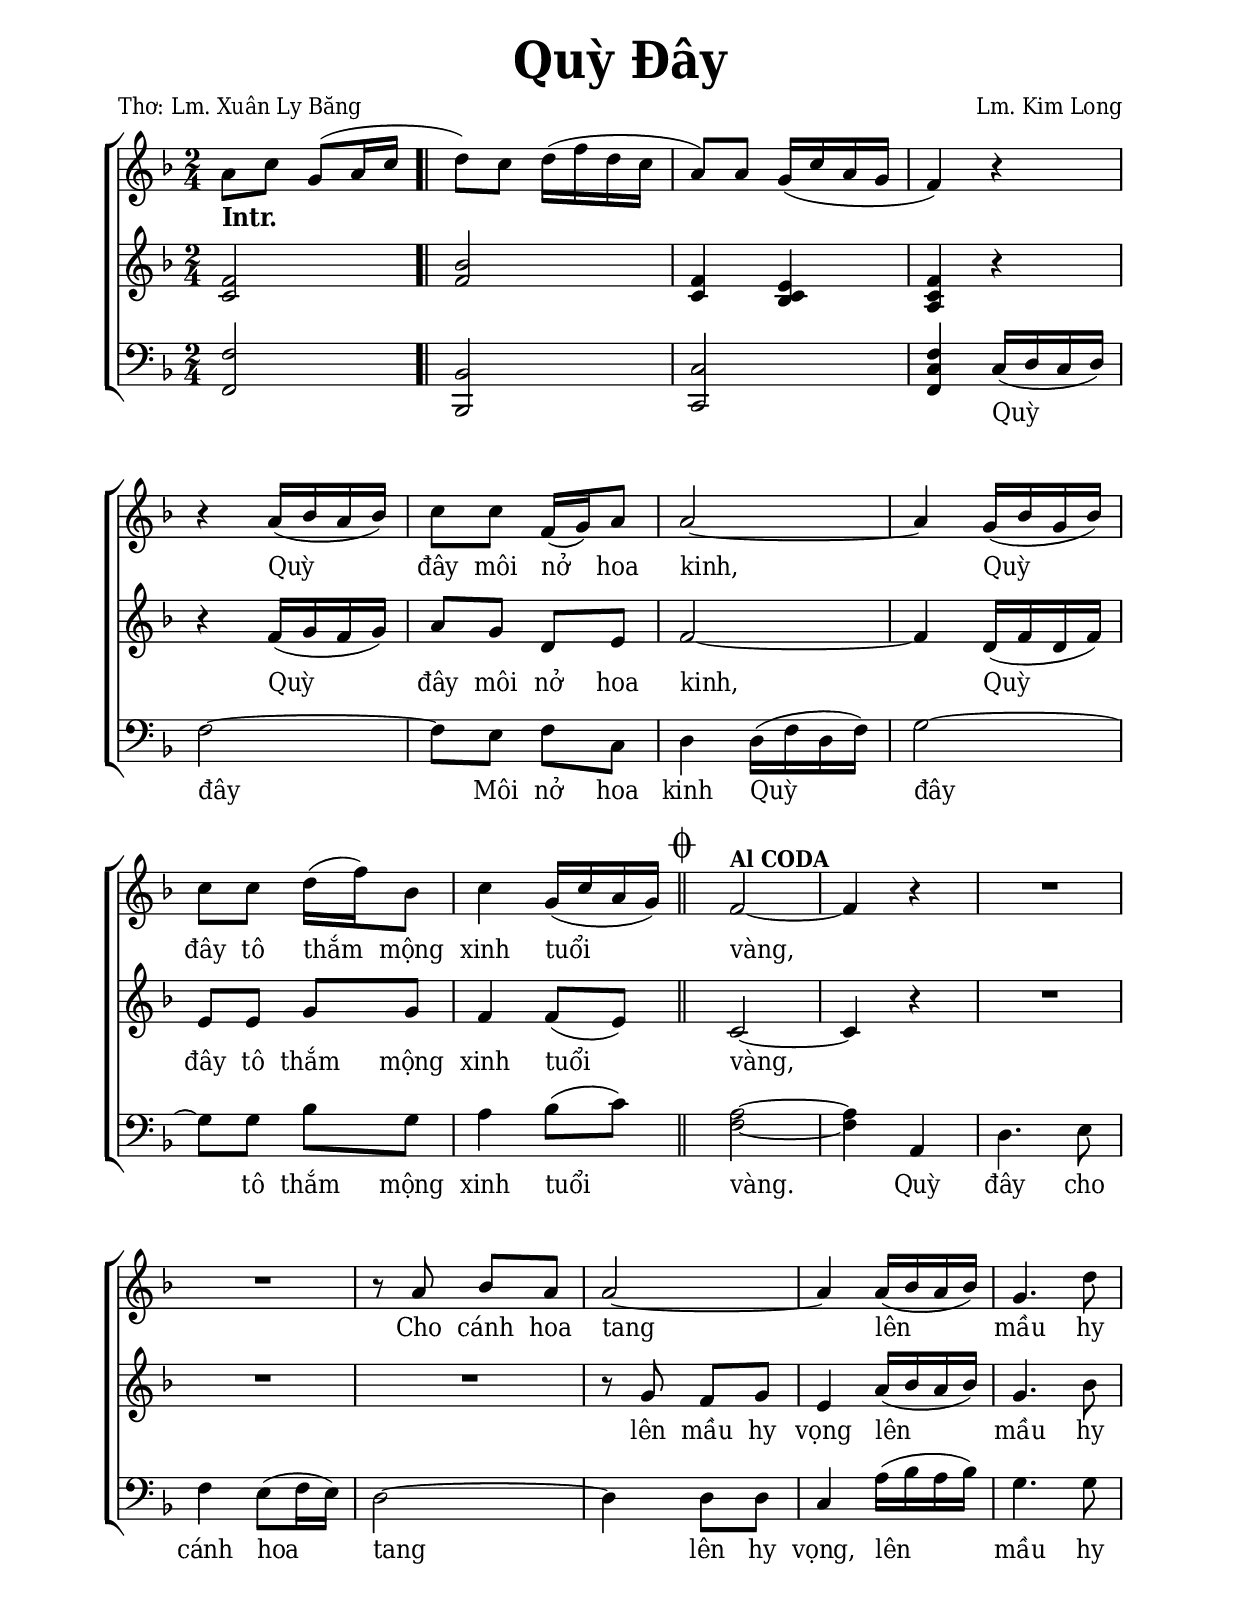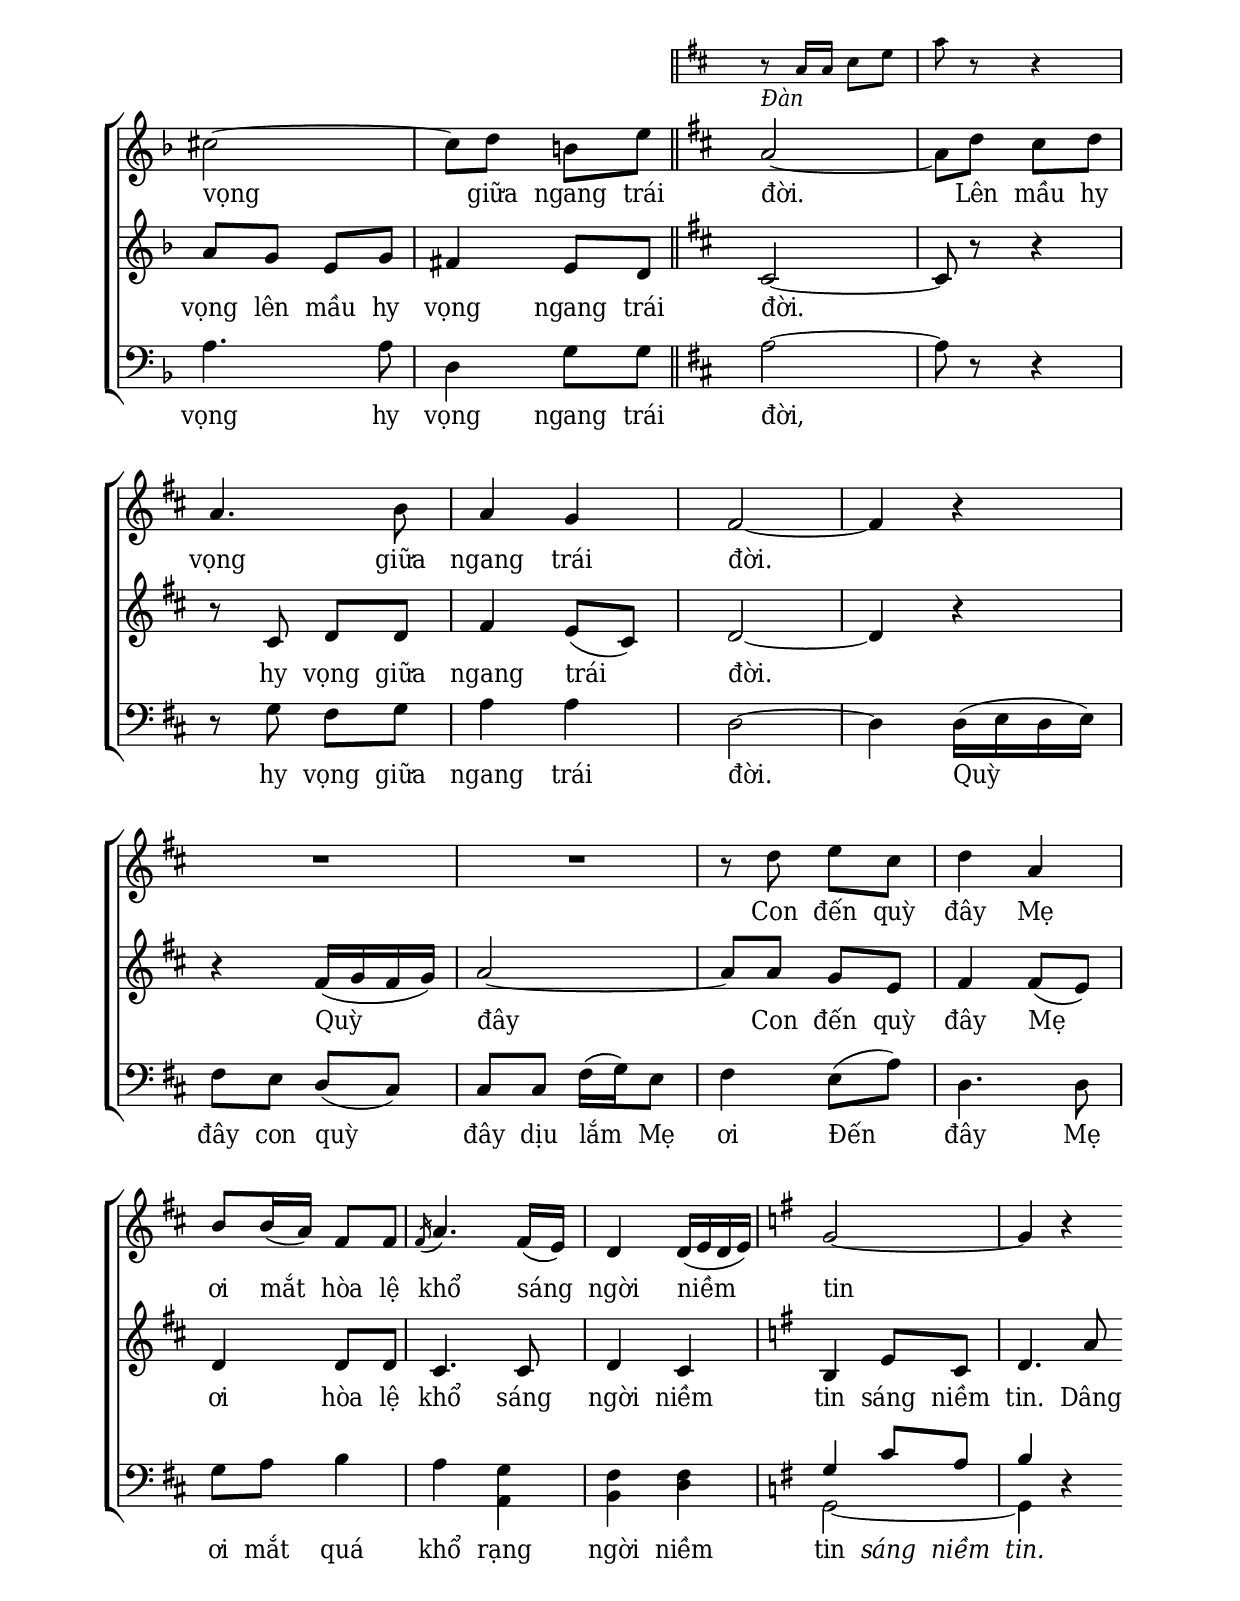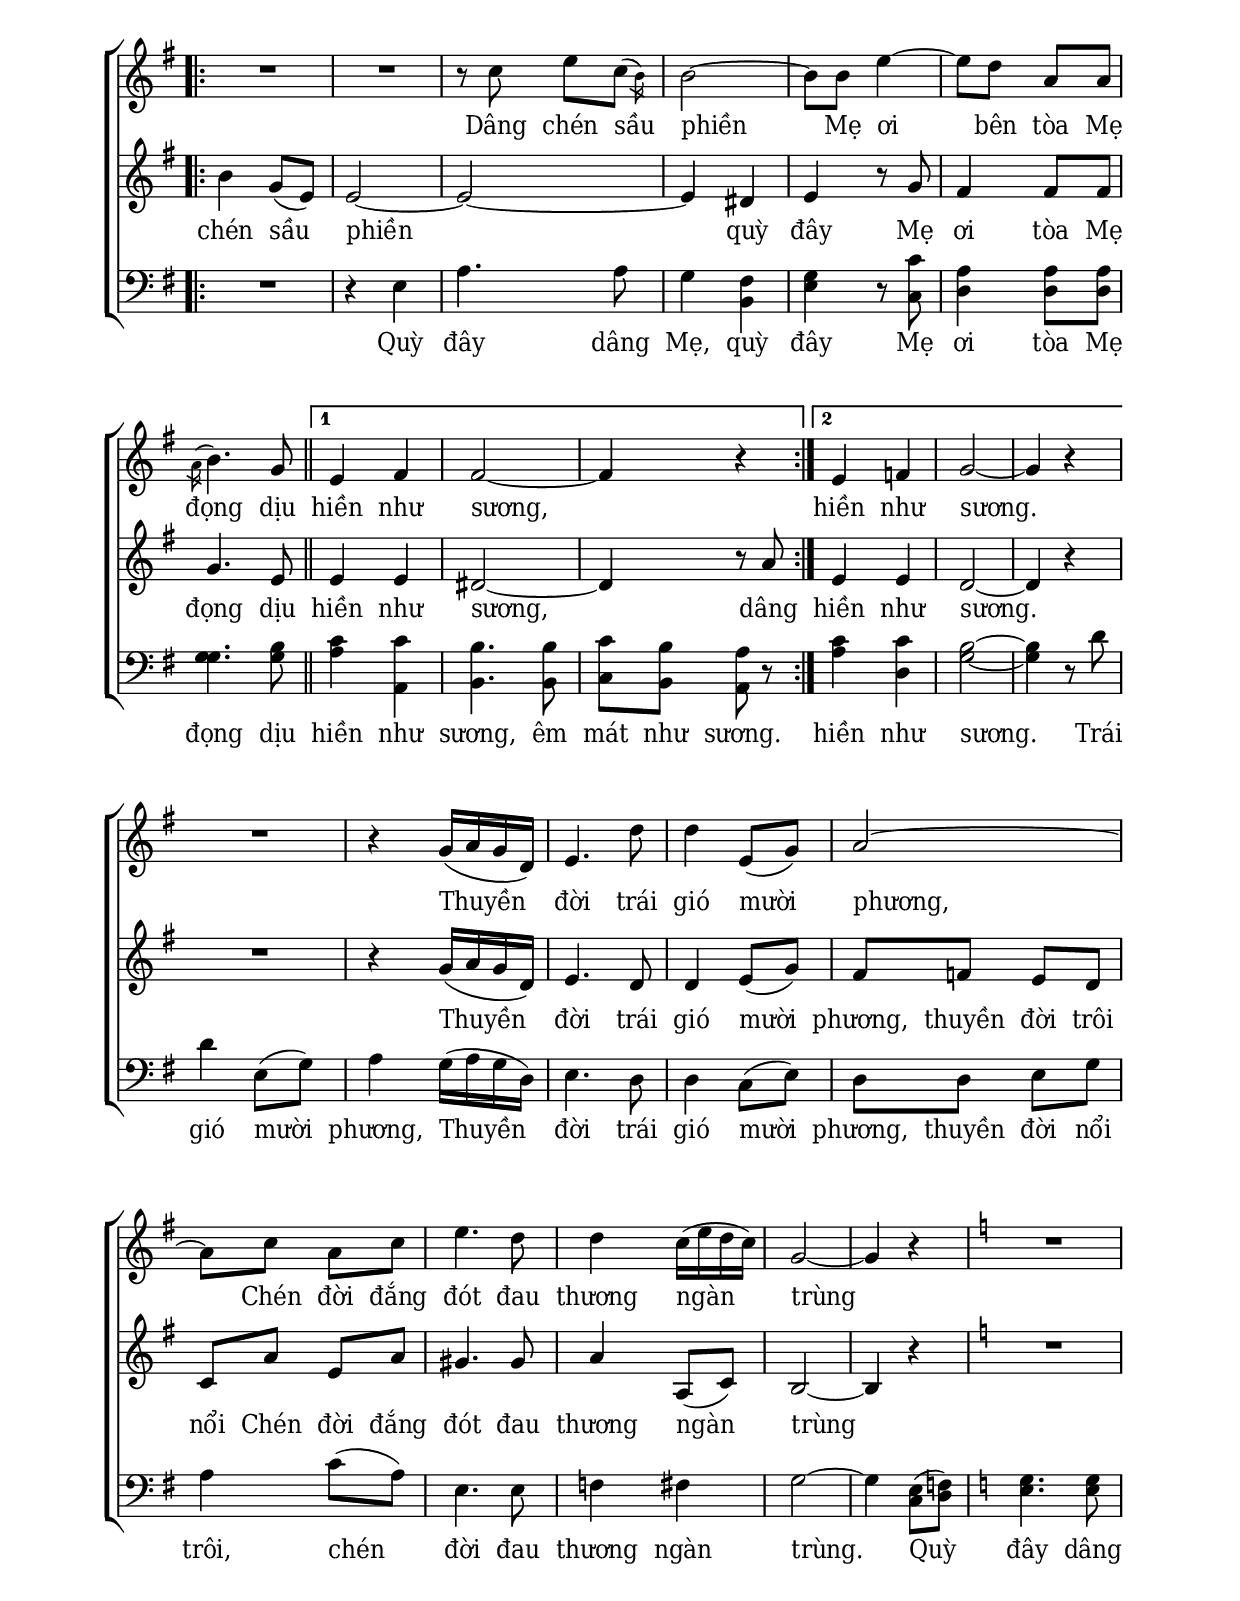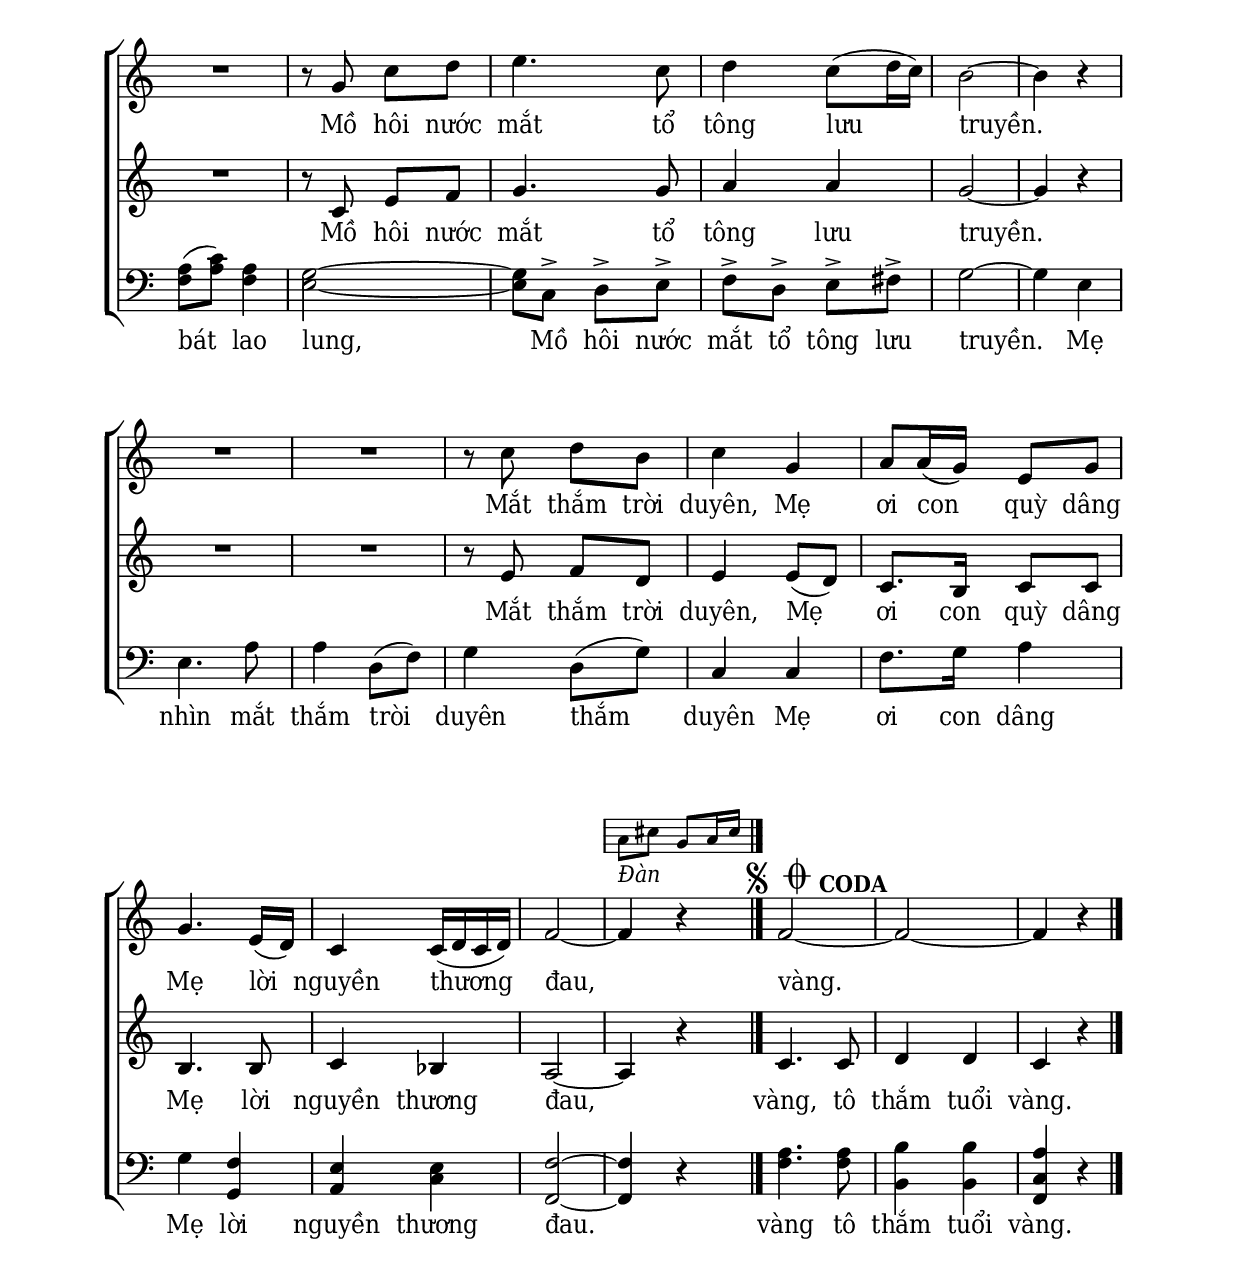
% Cài đặt chung
\version "2.22.1"
\include "english.ly"

\header {
  title = \markup { \fontsize #3 "Quỳ Đây" }
  poet = "Thơ: Lm. Xuân Ly Băng"
  composer = "Lm. Kim Long"
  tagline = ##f
}

% Nhạc
nhacDiepKhucSop = \relative c'' {
  a8 c g (a16 c \bar ".|"
  d8) c d16 (f d c |
  a8) a g16 (c a g |
  f4) r | \break
  
  r4 a16 (bf a bf) |
  c8 c f,16 (g) a8 |
  a2 ~ |
  a4 g16 (bf g bf) |
  c8 c d16 (f) bf,8 |
  c4 g16 (c a g) \bar "||"
  \once \override Score.RehearsalMark.font-size = #2
  \mark \markup { \musicglyph #"scripts.coda" }
  <>^\markup { \bold "Al CODA" }
  
  f2 ~ |
  f4 r |
  R2*2
  r8 a bf a |
  a2 ~ |
  a4 a16 (bf a bf) |
  g4. d'8 |
  cs2 ~ |
  cs8 d b! e \bar "||"
  
  \set Staff.printKeyCancellation = ##f
  \set Staff.explicitKeySignatureVisibility = #end-of-line-invisible
  \key d \major
  <<
    {
      a,2 ~ |
      a8 d cs d |
    }
    {
      \new Staff = "oasis" \with {
        alignAboveContext = #"1"
        \override VerticalAxisGroup.staff-staff-spacing = #'((basic-distance . 2))
        \remove "Time_signature_engraver"
        fontSize = #-2
        \override StaffSymbol.staff-space = #(magstep -2)
        firstClef = ##f
      } {
        \key d \major
        r8
        _\markup { \fontsize #2 \italic "Đàn" }
        a16 a cs8 e |
        a r8 r4
      }
    }
  >>
  \break
  a,4. b8 |
  a4 g |
  <<
    {
      fs2 ~ |
      fs4 r |
    }
    {
      
    }
  >>
  \break
  
  R2*2
  r8 d' e cs |
  d4 a |
  b8 b16 (a) fs8 fs |
  \slashedGrace { fs16 ( } a4.) fs16 (e) |
  d4 d16 (e d e) |
  
  \set Staff.printKeyCancellation = ##t
  \key g \major
  g2 ~ |
  g4 r \bar ".|:"
  R2*2
  r8 c e
  \afterGrace c8 ^({
    \override Flag.stroke-style = #"grace"
    \once \stemDown b16)}
  \revert Flag.stroke-style
  b2 ~ |
  b8 b e4 ~ |
  e8 d a a |
  \slashedGrace { \once \stemDown a16 ^( } b4.) g8 \bar "||"
  
  \set Score.repeatCommands = #'((volta "1"))
  e4 fs |
  fs2 ~ |
  fs4 r \bar ":|."
  \set Score.repeatCommands = #'((volta #f))
  \set Score.repeatCommands = #'((volta "2"))
  e4 f! |
  g2 ~ |
  g4 r |
  \set Score.repeatCommands = #'((volta #f))
  R2
  r4 g16 (a g d) |
  e4. d'8 |
  d4 e,8 (g) |
  a2 ~ |
  a8 c a c |
  e4. d8 |
  d4 c16 (e d c) |
  g2 ~ |
  g4 r |
  
  \key c \major
  R2*2
  r8 g c d |
  e4. c8 |
  d4 c8 (d16 c) |
  b2 ~ |
  b4 r |
  R2*2
  r8 c d b |
  c4 g |
  a8 [a16 (g)] e8 g |
  g4. e16 (d) |
  c4 c16 (d c d) |
  f2 ~ |
  <<
    {
      f4 r
    }
    {
      \new Staff = "oasis" \with {
        instrumentName = "Đàn"
        alignAboveContext = #"1"
        \override VerticalAxisGroup.staff-staff-spacing = #'((basic-distance . 6))
        \remove "Time_signature_engraver"
        fontSize = #-2
        \override StaffSymbol.staff-space = #(magstep -2)
        firstClef = ##f
      } {
        \key c \major
        a8
        _\markup { \fontsize #2 \italic "Đàn" }
        cs g a16 cs
      }
    }
  >>
  
  \bar "|."
  \once \override Score.RehearsalMark.font-size = #0.1
  \tweak extra-offset #'(0 . -8)
  \mark \markup { \musicglyph #"scripts.segno" }
  
  <>^\markup { \halign #-2.2 \bold "CODA" }
  
  f,2 ~ |
  \once \override Score.RehearsalMark.font-size = #2
  \tweak extra-offset #'(-7.5 . -2.2)
  \mark \markup { \musicglyph #"scripts.coda" }
  
  f ~ |
  f4 r \bar "|."
}

nhacDiepKhucAlto = \relative c' {
  <f c>2 |
  <bf f>2 |
  <f c>4 <e c bf> |
  <f c a> r |
  r4 f16 (g f g) |
  a8 g d e |
  f2 ~ |
  f4 d16 (f d f) |
  e8 e g g |
  f4 f8 (e) |
  c2 ~ |
  c4 r |
  R2*3
  r8 g' f g |
  e4 a16 (bf a bf) |
  g4. bf8 |
  a g e g |
  fs4 e8 d |
  
  \set Staff.printKeyCancellation = ##f
  \set Staff.explicitKeySignatureVisibility = #end-of-line-invisible
  \key d \major
  cs2 ~ |
  cs8 r r4 |
  r8 cs d d |
  fs4 e8 (cs) |
  d2 ~ |
  d4 r |
  r fs16 (g fs g) |
  a2 ~ |
  a8 a g e |
  fs4 fs8 (e) |
  d4 d8 d |
  cs4. cs8 |
  d4 cs |
  
  \set Staff.printKeyCancellation = ##t
  \key g \major
  b4 e8 c |
  d4. a'8 |
  b4 g8 (e) |
  e2 ~ |
  e ~ |
  e4 ds |
  e4 r8 g |
  fs4 fs8 fs |
  g4. e8 |
  e4 e |
  ds2 ~ |
  ds4 r8 a' |
  e4 e |
  d2 ~ |
  d4 r |
  R2
  r4 g16 (a g d) |
  e4. d8 |
  d4 e8 (g) |
  fs f! e d |
  c a' e a |
  gs4. gs8 |
  a4 a,8 (c) |
  b2 ~ |
  b4 r |
  
  \key c \major
  R2*2
  r8 c e f |
  g4. g8 |
  a4 a |
  g2 ~ |
  g4 r |
  R2*2
  r8 e f d |
  e4 e8 (d) |
  c8. b16 c8 c |
  b4. b8 |
  c4 bf |
  a2 ~ |
  a4 r |
  c4. c8 |
  d4 d |
  c4 r
}

nhacDiepKhucBas = \relative c {
  <f f,>2 |
  <bf, bf,> |
  <c c,> |
  <f c f,>4
  
  c16 (d c d) |
  f2 ~ |
  f8 e f c |
  d4 d16 (f d f) |
  g2 ~ |
  g8 g bf g |
  a4 bf8 (c) |
  <a f>2 ~ |
  <a f>4 a, |
  d4. e8 |
  f4 e8 (f16 e) |
  d2 ~ |
  d4 d8 d |
  c4 a'16 (bf a bf) |
  g4. g8 |
  a4. a8 |
  d,4 g8 g |
  
  \set Staff.printKeyCancellation = ##f
  \set Staff.explicitKeySignatureVisibility = #end-of-line-invisible
  \key d \major
  a2 ~ |
  a8 r r4 |
  r8 g fs g |
  a4 a |
  d,2 ~ |
  d4 d16 (e d e) |
  fs8 e d (cs) |
  cs cs fs16 (g) e8 |
  fs4 e8 (a) |
  d,4. d8 |
  g a b4 |
  a <g a,> |
  <fs b,> <fs d> |
  
  \set Staff.printKeyCancellation = ##t
  \key g \major
  <<
    {
      \voiceOne
      g4 c8 a |
      b4
    }
    \new Voice = "splitpart" {
      \voiceTwo
      g,2 ~ |
      g4
    }
  >>
  \oneVoice
  r4 |
  R2
  r4 e' |
  a4. a8 |
  g4
  <<
    {
      fs4 |
      g r8 c |
      a4 a8 a |
      g4. b8 |
      c4 c |
      b4. b8 |
      c b a r |
      c4 c |
      b2 ~ |
      b4
    }
    {
      b,4 |
      e r8 c |
      d4 d8 d |
      g4. g8 |
      a4 a, |
      b4. b8 |
      c b a r |
      a'4 d, |
      g2 ~ |
      g4
    }
  >>
  r8 d' |
  d4 e,8 (g) |
  a4 g16 (a g d) |
  e4. d8 |
  d4 c8 (e) |
  d d e g |
  a4 c8 (a) |
  e4. e8 |
  f!4 fs |
  g2 ~ |
  g4 <e c>8 (<f! d>) |
  
  \key c \major
  <<
    {
      g4. g8 |
      a (c) a4 |
      g2 ~ |
      g8
    }
    {
      e4. e8 |
      f (a) f4 |
      e2 ~ |
      e8
    }
  >>
  c8 ^> d ^> e ^> |
  f ^> d ^> e ^> fs ^> |
  g2 ~ |
  g4 e |
  e4. a8 |
  a4 d,8 (f) |
  g4 d8 (g) |
  c,4 c |
  f8. g16 a4 |
  g
  <<
    {
      f |
      e e |
      f2 ~ |
      f4 r |
      a4. a8 |
      b4 b |
      a
    }
    {
      g,4 |
      a c |
      f,2 ~ |
      f4 r |
      f'4. f8 |
      b,4 b |
      <c f,>4
    }
  >>
  r4
}

% Lời
loiDiepKhucSop = \lyricmode {
  \markup { \bold "Intr." }
  \repeat unfold 6 { _ }
  Quỳ đây môi nở hoa kinh,
  Quỳ đây tô thắm mộng xinh tuổi vàng,
  Cho cánh hoa tang lên mầu hy vọng
  giữa ngang trái đời.
  Lên mầu hy vọng giữa ngang trái đời.
  Con đến quỳ đây Mẹ ơi
  mắt hòa lệ khổ sáng ngời niềm tin
  Dâng chén sầu phiền
  Mẹ ơi bên tòa Mẹ đọng dịu hiền như sương,
  hiền như sương.
  Thuyền đời trái gió mười phương,
  Chén đời đắng đót đau thương ngàn trùng
  Mồ hôi nước mắt tổ tông lưu truyền.
  Mắt thắm trời duyên,
  Mẹ ơi con quỳ dâng Mẹ lời nguyền thương đau,
  vàng.
}

loiDiepKhucAlto = \lyricmode {
  \repeat unfold 5 { _ }
  Quỳ đây môi nở hoa kinh,
  Quỳ đây tô thắm mộng xinh tuổi vàng,
  lên mầu hy vọng
  lên mầu hy vọng
  lên mầu hy vọng
  ngang trái đời.
  hy vọng giữa ngang trái đời.
  Quỳ đây
  Con đến quỳ đây Mẹ ơi
  hòa lệ khổ sáng ngời niềm tin
  sáng niềm tin.
  Dâng chén sầu phiền
  quỳ đây Mẹ ơi
  tòa Mẹ đọng dịu hiền như sương,
  dâng
  hiền như sương.
  Thuyền đời trái gió mười phương,
  thuyền đời trôi nổi
  Chén đời đắng đót đau thương ngàn trùng
  Mồ hôi nước mắt tổ tông lưu truyền.
  Mắt thắm trời duyên,
  Mẹ ơi con quỳ dâng Mẹ lời nguyền thương đau,
  vàng, tô thắm tuổi vàng.
}

loiDiepKhucBas = \lyricmode {
  \repeat unfold 4 { _ }
  Quỳ đây
  Môi nở hoa kinh
  Quỳ đây tô thắm mộng xinh tuổi vàng.
  Quỳ đây cho cánh hoa tang lên hy vọng,
  lên mầu hy vọng
  hy vọng ngang trái đời,
  hy vọng giữa ngang trái đời.
  Quỳ đây con quỳ đây
  dịu lắm Mẹ ơi
  Đến đây Mẹ ơi
  mắt quá khổ rạng ngời niềm tin
  \override Lyrics.LyricText.font-shape = #'italic
  sáng niềm tin.
  \revert Lyrics.LyricText.font-shape
  Quỳ đây dâng Mẹ,
  quỳ đây Mẹ ơi
  tòa Mẹ đọng dịu hiền như sương,
  êm mát như sương.
  hiền như sương.
  Trái gió mười phương,
  Thuyền đời trái gió mười phương,
  thuyền đời nổi trôi,
  chén đời đau thương ngàn trùng.
  Quỳ đây dâng bát lao lung,
  Mồ hôi nước mắt tổ tông lưu truyền.
  Mẹ nhìn mắt thắm tròi duyên
  thắm duyên Mẹ ơi
  con dâng Mẹ lời nguyền thương đau.
  vàng tô thắm tuổi vàng.
}

% Dàn trang
\paper {
  #(set-paper-size "a4")
  top-margin = 15\mm
  bottom-margin = 20\mm
  left-margin = 20\mm
  right-margin = 20\mm
  indent = #0
  #(define fonts
    (make-pango-font-tree
      "Deja Vu Serif Condensed"
      "Deja Vu Serif Condensed"
      "Deja Vu Serif Condensed"
      (/ 20 20)))
  print-page-number = #f
  %page-count = #1
}

TongNhip = {
  \key f \major \time 2/4
  \set Timing.beamExceptions = #'()
  \set Timing.baseMoment = #(ly:make-moment 1/4)
  \set Timing.beatStructure = #'(1 1)
}

% Đổi kích thước nốt cho bè phụ
notBePhu =
#(define-music-function (font-size music) (number? ly:music?)
   (for-some-music
     (lambda (m)
       (if (music-is-of-type? m 'rhythmic-event)
           (begin
             (set! (ly:music-property m 'tweaks)
                   (cons `(font-size . ,font-size)
                         (ly:music-property m 'tweaks)))
             #t)
           #f))
     music)
   music)

\score {
  \new ChoirStaff <<
    \new Staff = "1" <<
        \clef treble
        \new Voice = beSop {
          \TongNhip \nhacDiepKhucSop
        }
      \new Lyrics \lyricsto beSop \loiDiepKhucSop
    >>
    \new Staff = "2" <<
        \clef treble
        \new Voice = beAlto {
          \TongNhip \nhacDiepKhucAlto
        }
      \new Lyrics \lyricsto beAlto \loiDiepKhucAlto
    >>
    \new Staff = "3" <<
        \clef "bass"
        \new Voice = beBas {
          \TongNhip \nhacDiepKhucBas
        }
      \new Lyrics \lyricsto beBas \loiDiepKhucBas
    >>
  >>
  \layout {
    \override Lyrics.LyricSpace.minimum-distance = #1.5
    \override Score.BarNumber.break-visibility = ##(#f #f #f)
    \override Score.SpacingSpanner.uniform-stretching = ##t
  }
}
